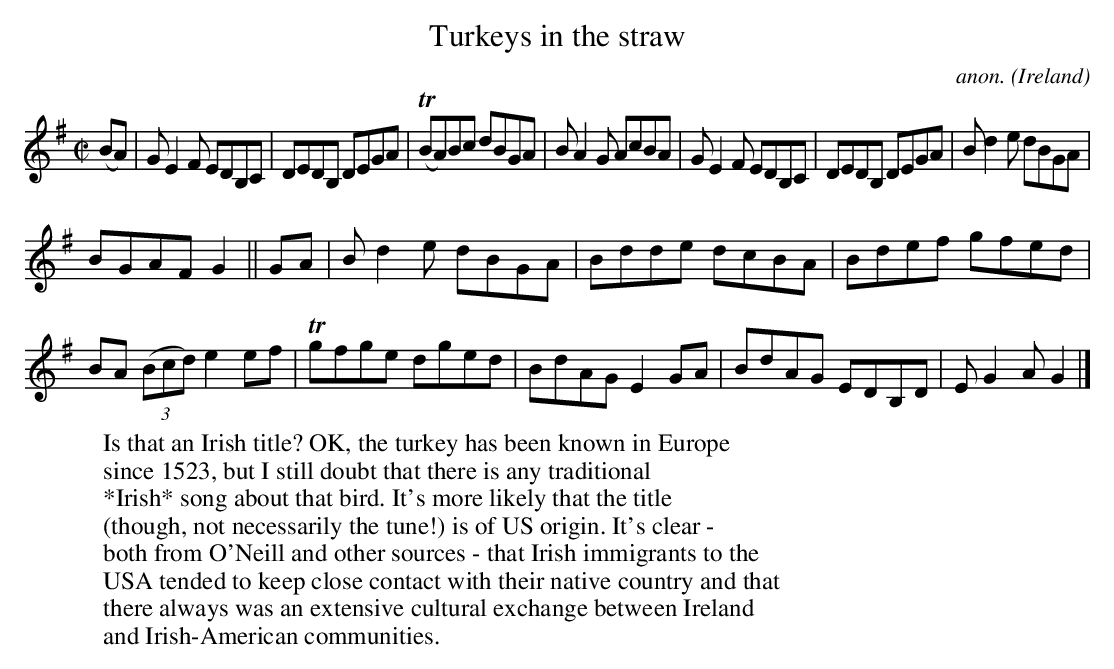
X:1
T:Turkeys in the straw
C:anon.
O:Ireland
m:Tn = (3n/o/n/
M:C|
L:1/8
K:G
(BA)|GE2F EDB,C|DEDB, DEGA|(TBA)Bc dBGA|BA2G AcBA|GE2F EDB,C|DEDB, DEGA|Bd2e dBGA|
BGAF G2||GA|Bd2e dBGA|Bdde dcBA|Bdef gfed|BA (3(Bcd) e2ef|Tgfge dged|BdAG E2GA|BdAG EDB,D|EG2A G2|]
W:Is that an Irish title? OK, the turkey has been known in Europe
W:since 1523, but I still doubt that there is any traditional
W:*Irish* song about that bird. It's more likely that the title
W:(though, not necessarily the tune!) is of US origin. It's clear -
W:both from O'Neill and other sources - that Irish immigrants to the
W:USA tended to keep close contact with their native country and that
W:there always was an extensive cultural exchange between Ireland
W:and Irish-American communities.
